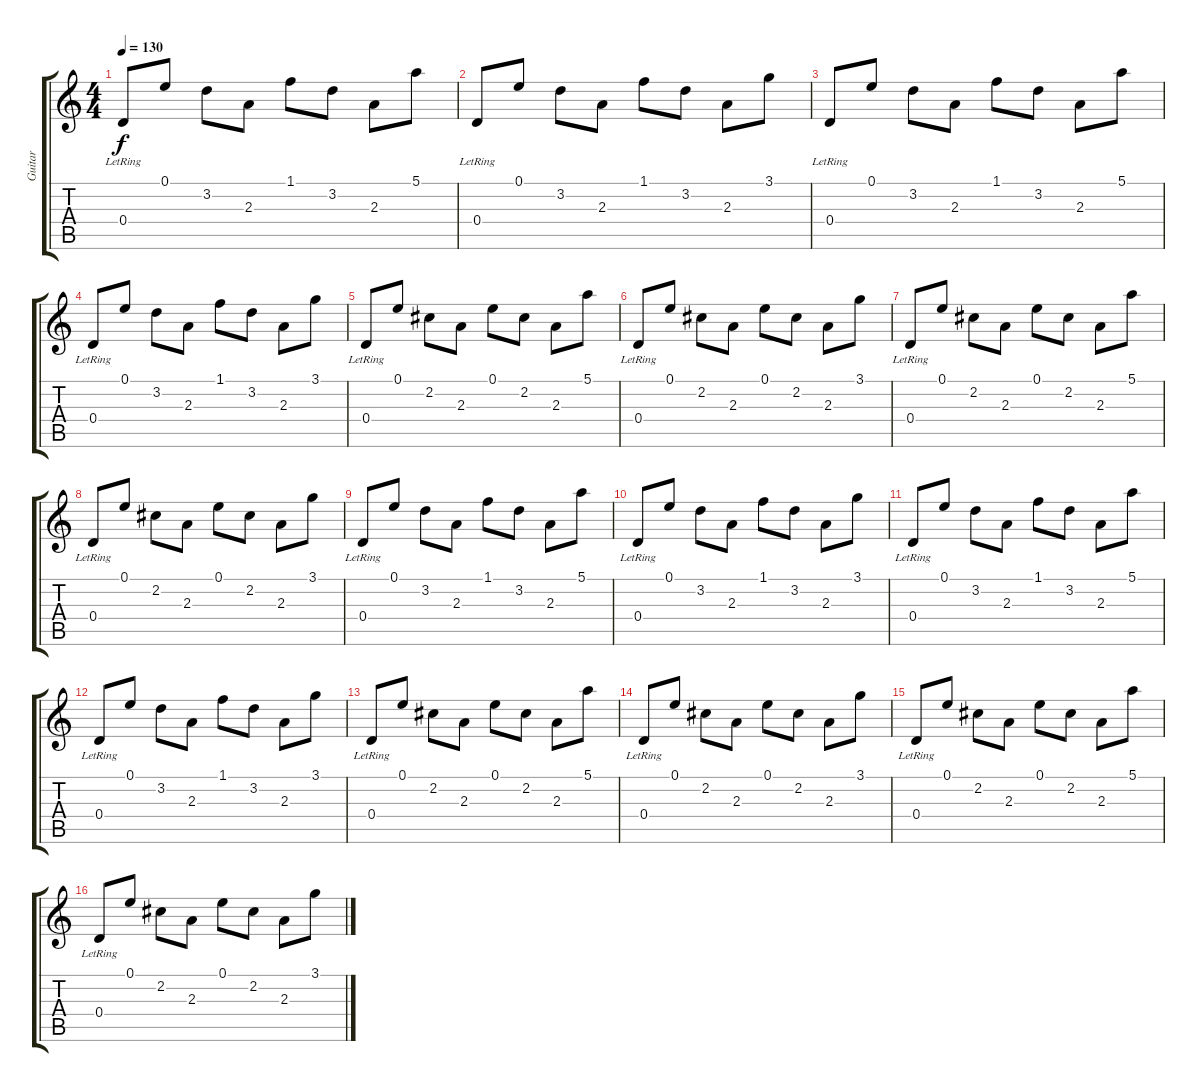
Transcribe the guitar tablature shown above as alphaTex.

\track ("Guitar" "Guitar") {instrument acousticguitarsteel}
\staff {score tabs}
\tuning (E4 B3 G3 D3 A2 E2) {hide}
\ts (4 4)
\tempo 130
\clef g2
\ks c
0.4{lr}.8{dy f} 0.1.8 3.2.8 2.3.8 1.1.8 3.2.8 2.3.8 5.1.8 |
0.4{lr}.8 0.1.8 3.2.8 2.3.8 1.1.8 3.2.8 2.3.8 3.1.8 |
0.4{lr}.8 0.1.8 3.2.8 2.3.8 1.1.8 3.2.8 2.3.8 5.1.8 |
0.4{lr}.8 0.1.8 3.2.8 2.3.8 1.1.8 3.2.8 2.3.8 3.1.8 |
0.4{lr}.8 0.1.8 2.2.8 2.3.8 0.1.8 2.2.8 2.3.8 5.1.8 |
0.4{lr}.8 0.1.8 2.2.8 2.3.8 0.1.8 2.2.8 2.3.8 3.1.8 |
0.4{lr}.8 0.1.8 2.2.8 2.3.8 0.1.8 2.2.8 2.3.8 5.1.8 |
0.4{lr}.8 0.1.8 2.2.8 2.3.8 0.1.8 2.2.8 2.3.8 3.1.8 |
0.4{lr}.8 0.1.8 3.2.8 2.3.8 1.1.8 3.2.8 2.3.8 5.1.8 |
0.4{lr}.8 0.1.8 3.2.8 2.3.8 1.1.8 3.2.8 2.3.8 3.1.8 |
0.4{lr}.8 0.1.8 3.2.8 2.3.8 1.1.8 3.2.8 2.3.8 5.1.8 |
0.4{lr}.8 0.1.8 3.2.8 2.3.8 1.1.8 3.2.8 2.3.8 3.1.8 |
0.4{lr}.8 0.1.8 2.2.8 2.3.8 0.1.8 2.2.8 2.3.8 5.1.8 |
0.4{lr}.8 0.1.8 2.2.8 2.3.8 0.1.8 2.2.8 2.3.8 3.1.8 |
0.4{lr}.8 0.1.8 2.2.8 2.3.8 0.1.8 2.2.8 2.3.8 5.1.8 |
0.4{lr}.8 0.1.8 2.2.8 2.3.8 0.1.8 2.2.8 2.3.8 3.1.8
